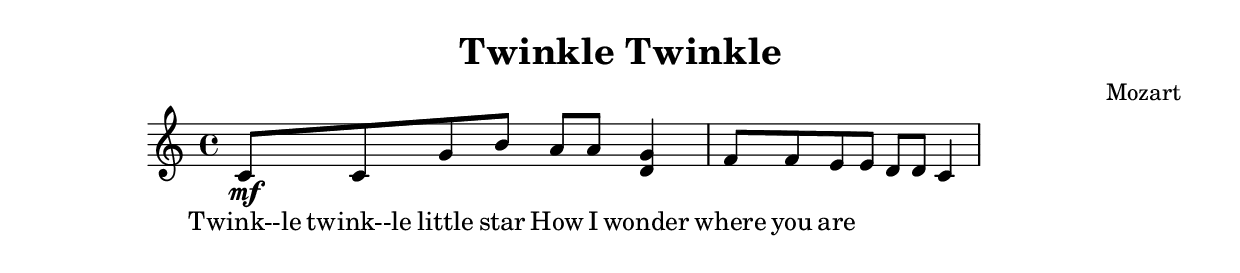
\header {
  title = "Twinkle Twinkle"
  composer = "Mozart"
}

\relative c' {
  c8\mf c8 g'8 b8
  a a <g d>4
  f8 f e e
  d d c4
}

\addlyrics {
  Twink--le twink--le little star
  How I wonder where you are
}
